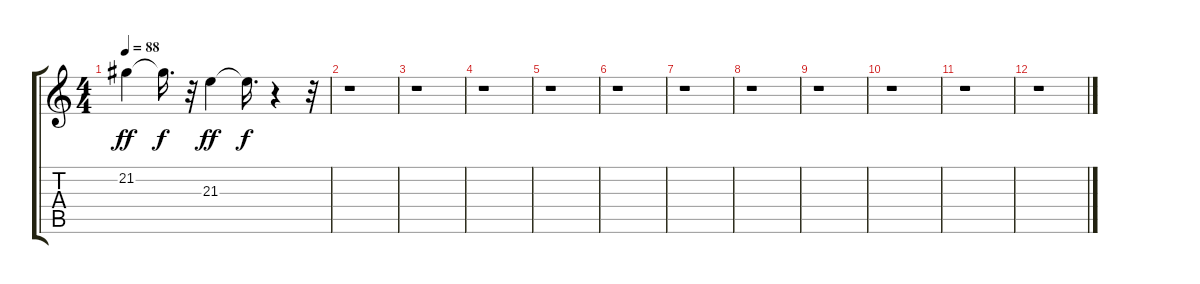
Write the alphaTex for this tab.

\track "" {instrument sitar}
\staff {score tabs}
\tuning (E4 B3 G3 D3 A2 E2) {hide}
\ts (4 4)
\tempo 88
\clef g2
\ks c
21.2.4{dy ff} 21.2{t}.16{d dy f} r.32 21.3.4{dy ff} 21.3{t}.16{d dy f} r.4 r.32 |
r.1 |
r.1 |
r.1 |
r.1 |
r.1 |
r.1 |
r.1 |
r.1 |
r.1 |
r.1 |
r.1
